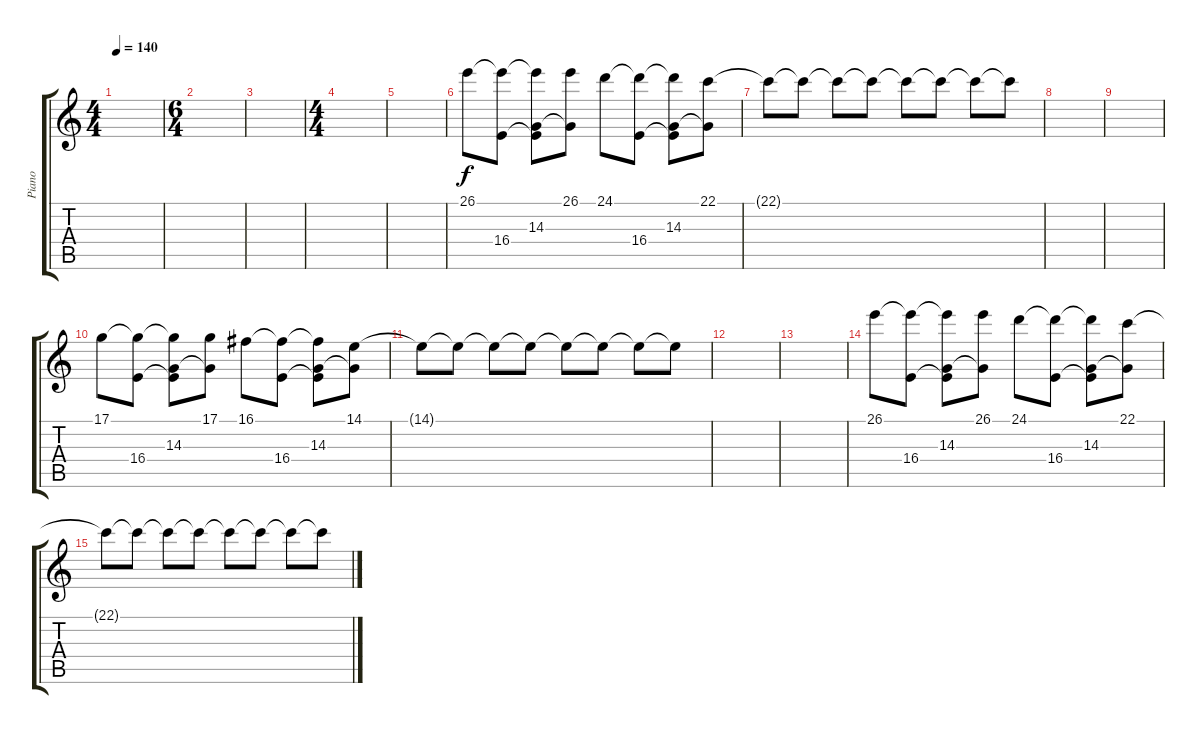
\track ("Piano" "Piano") {instrument acousticgrandpiano}
\staff {score tabs}
\tuning (D4 A3 F3 C3 G2 D2) {hide}
\ts (4 4)
\tempo 140
\clef g2
\ks c
|
\ts (6 4)
|
|
\ts (4 4)
|
|
26.1.8 (26.1{t} 16.4).8 (26.1{t} 14.3 16.4{t}).8 (26.1 14.3{t}).8 24.1.8 (24.1{t} 16.4).8 (24.1{t} 14.3 16.4{t}).8 (22.1 14.3{t}).8 |
22.1{t}.8 22.1{t}.8 22.1{t}.8 22.1{t}.8 22.1{t}.8 22.1{t}.8 22.1{t}.8 22.1{t}.8 |
|
|
17.1.8 (17.1{t} 16.4).8 (17.1{t} 14.3 16.4{t}).8 (17.1 14.3{t}).8 16.1.8 (16.1{t} 16.4).8 (16.1{t} 14.3 16.4{t}).8 (14.1 14.3{t}).8 |
14.1{t}.8 14.1{t}.8 14.1{t}.8 14.1{t}.8 14.1{t}.8 14.1{t}.8 14.1{t}.8 14.1{t}.8 |
|
|
26.1.8 (26.1{t} 16.4).8 (26.1{t} 14.3 16.4{t}).8 (26.1 14.3{t}).8 24.1.8 (24.1{t} 16.4).8 (24.1{t} 14.3 16.4{t}).8 (22.1 14.3{t}).8 |
22.1{t}.8 22.1{t}.8 22.1{t}.8 22.1{t}.8 22.1{t}.8 22.1{t}.8 22.1{t}.8 22.1{t}.8
